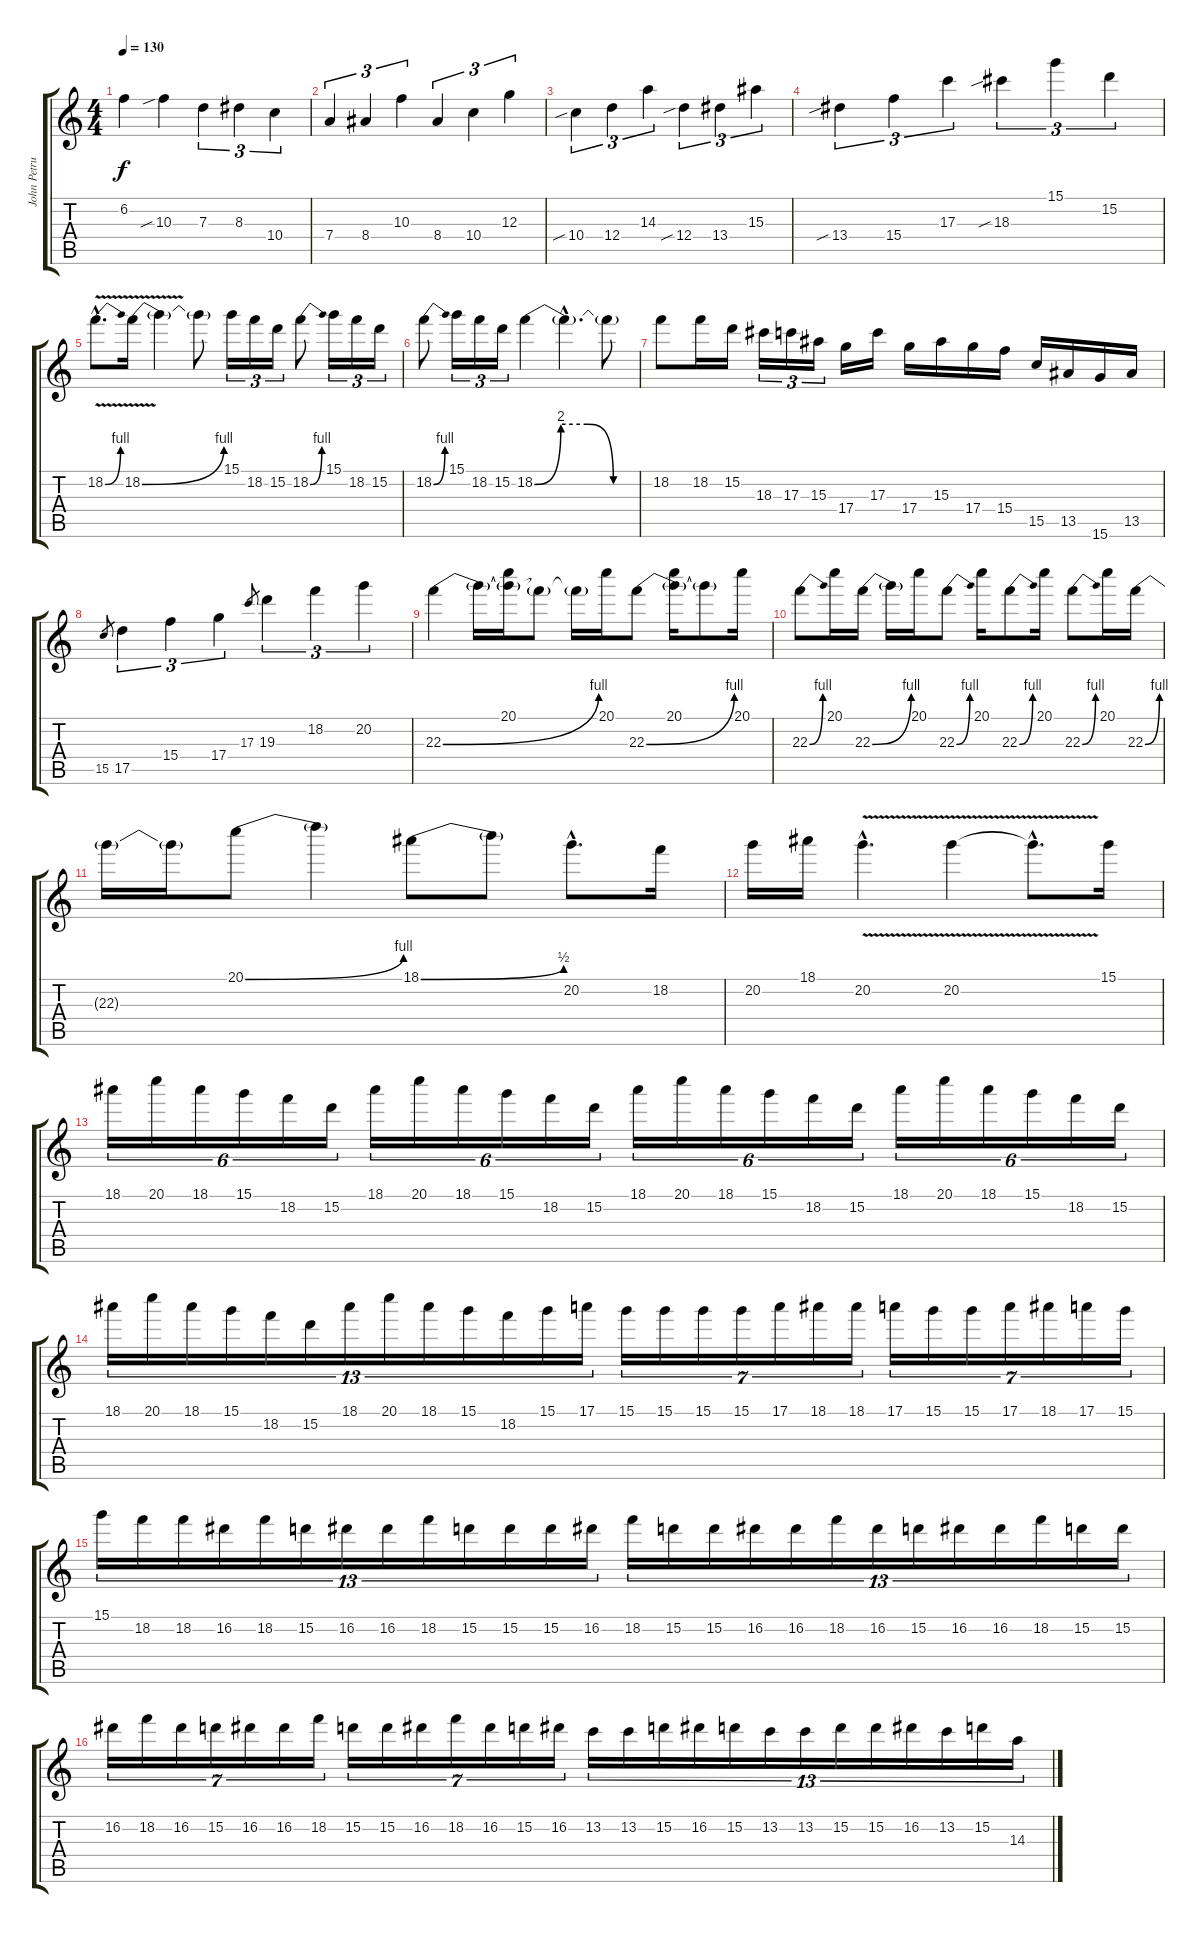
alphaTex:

\track ("John Petrucci" "John Petru") {instrument distortionguitar}
\staff {score tabs}
\tuning (E4 B3 G3 D3 A2 E2) {hide}
\ts (4 4)
\tempo 130
\clef g2
\ks c
6.2{t}.4{dy f} 10.3{sib}.4 7.3.4{tu (3 2)} 8.3.4{tu (3 2)} 10.4.4{tu (3 2)} |
7.4.4{tu (3 2)} 8.4.4{tu (3 2)} 10.3.4{tu (3 2)} 8.4.4{tu (3 2)} 10.4.4{tu (3 2)} 12.3.4{tu (3 2)} |
10.4{sib}.4{tu (3 2)} 12.4.4{tu (3 2)} 14.3.4{tu (3 2)} 12.4{sib}.4{tu (3 2)} 13.4.4{tu (3 2)} 15.3.4{tu (3 2)} |
13.4{sib}.4{tu (3 2)} 15.4.4{tu (3 2)} 17.3.4{tu (3 2)} 18.3{sib}.4{tu (3 2)} 15.1.4{tu (3 2)} 15.2.4{tu (3 2)} |
18.2{be (bend 0 0 60 4) v hac}.8{d} 18.2{be (bend 0 0 60 4) v}.16 18.2{t}.4 18.2{t}.8 15.1.16{tu (3 2)} 18.2.16{tu (3 2)} 15.2.16{tu (3 2)} 18.2{be (bend 0 0 60 4)}.8 15.1.16{tu (3 2)} 18.2.16{tu (3 2)} 15.2.16{tu (3 2)} |
18.2{be (bend 0 0 60 4)}.8 15.1.16{tu (3 2)} 18.2.16{tu (3 2)} 15.2.16{tu (3 2)} 18.2{be (custom 0 0 15 8 30 8 45 0 60 0)}.4 18.2{hac t}.4{d} 18.2{t}.8 |
18.2.8 18.2.16 15.2.16 18.3.16{tu (3 2)} 17.3.16{tu (3 2)} 15.3.16{tu (3 2)} 17.4.16 17.3.16 17.4.16 15.3.16 17.4.16 15.4.16 15.5.16 13.5.16 15.6.16 13.5.16 |
15.5.8{gr} 17.5.4{tu (3 2)} 15.4.4{tu (3 2)} 17.4.4{tu (3 2)} 17.3.8{gr} 19.3.4{tu (3 2)} 18.2.4{tu (3 2)} 20.2.4{tu (3 2)} |
22.3{be (bend 0 0 60 4)}.4 22.3{t}.16 (20.1 22.3{t}).16 22.3{t}.8 22.3{t}.16 20.1.16 22.3{be (bend 0 0 60 4)}.8 (20.1 22.3{t}).16 22.3{t}.8 20.1.16 |
22.3{be (bend 0 0 60 4)}.8 20.1.16 22.3{be (bend 0 0 60 4)}.16 22.3{t}.16 20.1.16 22.3{be (bend 0 0 60 4)}.8 20.1.16 22.3{be (bend 0 0 60 4)}.8 20.1.16 22.3{be (bend 0 0 60 4)}.8 20.1.16 22.3{be (bend 0 0 60 4)}.16 |
22.3{t}.16 22.3{t}.16 20.1{be (bend 0 0 60 4)}.8 20.1{t}.4 18.1{be (bend 0 0 60 2)}.8 18.1{t}.8 20.2{hac}.8{d} 18.2.16 |
20.2.16 18.1.16 20.2{v hac}.4{d} 20.2{v}.4 20.2{hac t}.8{d} 15.1.16 |
18.1.16{tu (6 4)} 20.1.16{tu (6 4)} 18.1.16{tu (6 4)} 15.1.16{tu (6 4)} 18.2.16{tu (6 4)} 15.2.16{tu (6 4)} 18.1.16{tu (6 4)} 20.1.16{tu (6 4)} 18.1.16{tu (6 4)} 15.1.16{tu (6 4)} 18.2.16{tu (6 4)} 15.2.16{tu (6 4)} 18.1.16{tu (6 4)} 20.1.16{tu (6 4)} 18.1.16{tu (6 4)} 15.1.16{tu (6 4)} 18.2.16{tu (6 4)} 15.2.16{tu (6 4)} 18.1.16{tu (6 4)} 20.1.16{tu (6 4)} 18.1.16{tu (6 4)} 15.1.16{tu (6 4)} 18.2.16{tu (6 4)} 15.2.16{tu (6 4)} |
18.1.16{tu (13 8)} 20.1.16{tu (13 8)} 18.1.16{tu (13 8)} 15.1.16{tu (13 8)} 18.2.16{tu (13 8)} 15.2.16{tu (13 8)} 18.1.16{tu (13 8)} 20.1.16{tu (13 8)} 18.1.16{tu (13 8)} 15.1.16{tu (13 8)} 18.2.16{tu (13 8)} 15.1.16{tu (13 8)} 17.1.16{tu (13 8)} 15.1.16{tu (7 4)} 15.1.16{tu (7 4)} 15.1.16{tu (7 4)} 15.1.16{tu (7 4)} 17.1.16{tu (7 4)} 18.1.16{tu (7 4)} 18.1.16{tu (7 4)} 17.1.16{tu (7 4)} 15.1.16{tu (7 4)} 15.1.16{tu (7 4)} 17.1.16{tu (7 4)} 18.1.16{tu (7 4)} 17.1.16{tu (7 4)} 15.1.16{tu (7 4)} |
15.1.16{tu (13 8)} 18.2.16{tu (13 8)} 18.2.16{tu (13 8)} 16.2.16{tu (13 8)} 18.2.16{tu (13 8)} 15.2.16{tu (13 8)} 16.2.16{tu (13 8)} 16.2.16{tu (13 8)} 18.2.16{tu (13 8)} 15.2.16{tu (13 8)} 15.2.16{tu (13 8)} 15.2.16{tu (13 8)} 16.2.16{tu (13 8)} 18.2.16{tu (13 8)} 15.2.16{tu (13 8)} 15.2.16{tu (13 8)} 16.2.16{tu (13 8)} 16.2.16{tu (13 8)} 18.2.16{tu (13 8)} 16.2.16{tu (13 8)} 15.2.16{tu (13 8)} 16.2.16{tu (13 8)} 16.2.16{tu (13 8)} 18.2.16{tu (13 8)} 15.2.16{tu (13 8)} 15.2.16{tu (13 8)} |
16.2.16{tu (7 4)} 18.2.16{tu (7 4)} 16.2.16{tu (7 4)} 15.2.16{tu (7 4)} 16.2.16{tu (7 4)} 16.2.16{tu (7 4)} 18.2.16{tu (7 4)} 15.2.16{tu (7 4)} 15.2.16{tu (7 4)} 16.2.16{tu (7 4)} 18.2.16{tu (7 4)} 16.2.16{tu (7 4)} 15.2.16{tu (7 4)} 16.2.16{tu (7 4)} 13.2.16{tu (13 8)} 13.2.16{tu (13 8)} 15.2.16{tu (13 8)} 16.2.16{tu (13 8)} 15.2.16{tu (13 8)} 13.2.16{tu (13 8)} 13.2.16{tu (13 8)} 15.2.16{tu (13 8)} 15.2.16{tu (13 8)} 16.2.16{tu (13 8)} 13.2.16{tu (13 8)} 15.2.16{tu (13 8)} 14.3.16{tu (13 8)}
